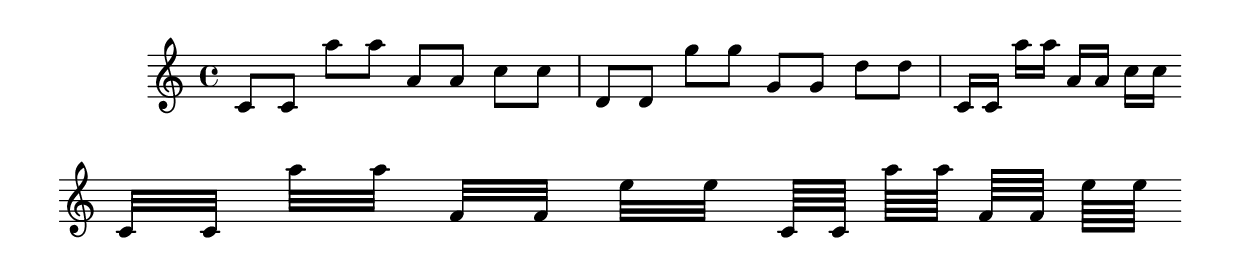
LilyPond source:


\version "2.3.17"

\header{

    texidoc = "In this test for beam quant positions for horizontal beams,
staff lines should be covered in all cases. For 32nd beams, the free stem
lengths are between 2 and 1.5."

}

\score{
	\relative c' { 
		 c8[ c]  a''[ a]
		 a,[ a]  c[ c]
		 d,8[ d]  g'[ g]
		 g,[ g]  d'[ d]
		 c,16[ c]  a''[ a]
		 a,[ a ]  c[ c]
		\break
		 c,32[  c]  a''[ a]
		 f,[ f]  e'[ e]
		 c,64[ c]  a''[ a]
		 f,[ f]  e'[ e]
		\break
	}
}


